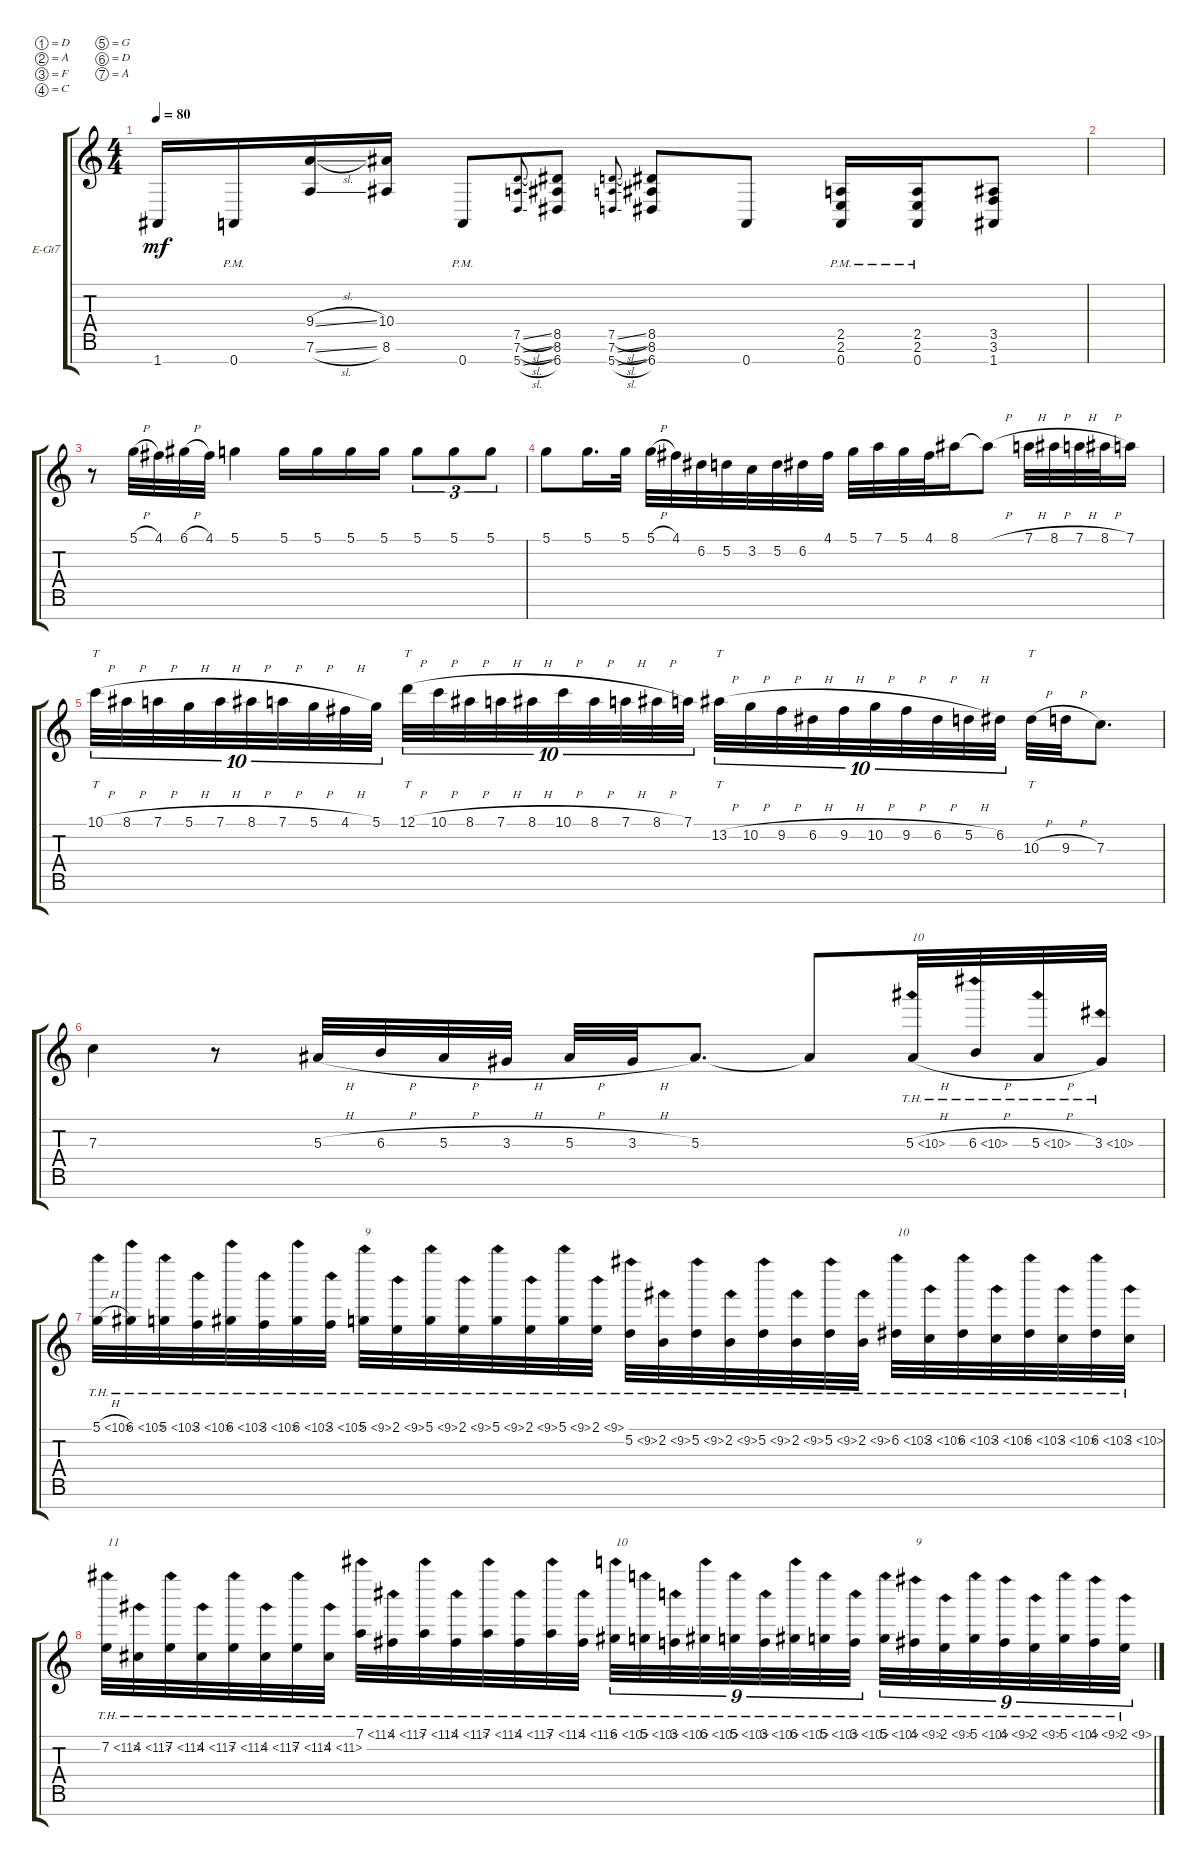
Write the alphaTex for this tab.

\defaultSystemsLayout 4
\bracketExtendMode groupsimilarinstruments
\firstSystemTrackNameOrientation horizontal
\otherSystemsTrackNameOrientation horizontal
\track ("MOREAN THE HUNGRY GOD" "E-Gt7") {instrument distortionguitar}
\staff {score tabs}
\tuning (D4 A3 F3 C3 G2 D2 A1)
\ts (4 4)
\tempo 80
\clef g2
\ks c
1.7{t}.16{dy mf} 0.7{pm}.16 (7.6{sl} 9.4{sl}).16 (8.6 10.4).16 0.7{pm}.8 (5.7{sl} 7.6{sl} 7.5{sl}).8{gr onbeat} (8.6 8.5 6.7).8 (5.7{sl} 7.6{sl} 7.5{sl}).8{gr onbeat} (8.6 8.5 6.7).8 0.7.8 (0.7{pm} 2.6{pm} 2.5{pm}).16 (0.7{pm} 2.6{pm} 2.5{pm}).16 (1.7 3.6 3.5).8 |
|
r.8 5.1{h}.32 4.1.32 6.1{h}.32 4.1.32 5.1.4 5.1.16 5.1.16 5.1.16 5.1.16 5.1.8{tu (3 2)} 5.1.8{tu (3 2)} 5.1.8{tu (3 2)} |
5.1.8 5.1.16{d} 5.1.32 5.1{h}.32 4.1.32 6.2.32 5.2.32 3.2.32 5.2.32 6.2.32 4.1.32 5.1.32 7.1.32 5.1.32 4.1.32 8.1.16 8.1{h t}.8 7.1{h}.32 8.1{h}.32 7.1{h}.32 8.1{h}.32 7.1.16 |
10.1{h}.32{tt tu (10 8)} 8.1{h}.32{tu (10 8)} 7.1{h}.32{tu (10 8)} 5.1{h}.32{tu (10 8)} 7.1{h}.32{tu (10 8)} 8.1{h}.32{tu (10 8)} 7.1{h}.32{tu (10 8)} 5.1{h}.32{tu (10 8)} 4.1{h}.32{tu (10 8)} 5.1.32{tu (10 8)} 12.1{h}.32{tt tu (10 8)} 10.1{h}.32{tu (10 8)} 8.1{h}.32{tu (10 8)} 7.1{h}.32{tu (10 8)} 8.1{h}.32{tu (10 8)} 10.1{h}.32{tu (10 8)} 8.1{h}.32{tu (10 8)} 7.1{h}.32{tu (10 8)} 8.1{h}.32{tu (10 8)} 7.1.32{tu (10 8)} 13.2{h}.32{tt tu (10 8)} 10.2{h}.32{tu (10 8)} 9.2{h}.32{tu (10 8)} 6.2{h}.32{tu (10 8)} 9.2{h}.32{tu (10 8)} 10.2{h}.32{tu (10 8)} 9.2{h}.32{tu (10 8)} 6.2{h}.32{tu (10 8)} 5.2{h}.32{tu (10 8)} 6.2.32{tu (10 8)} 10.3{h}.32{tt} 9.3{h}.32 7.3.8{d} |
7.3.4 r.8 5.3{h}.32 6.3{h}.32 5.3{h}.32 3.3{h}.32 5.3{h}.32 3.3{h}.32 5.3.8{d} 5.3{t}.8 5.3{th 5 h}.32{txt "10"} 6.3{th 4 h}.32 5.3{th 5 h}.32 3.3{th 7}.32 |
5.1{th 5 h}.32 6.1{th 4}.32 5.1{th 5}.32 3.1{th 7}.32 6.1{th 4}.32 3.1{th 7}.32 6.1{th 4}.32 3.1{th 7}.32 5.1{th 4}.32{txt "9"} 2.1{th 7}.32 5.1{th 4}.32 2.1{th 7}.32 5.1{th 4}.32 2.1{th 7}.32 5.1{th 4}.32 2.1{th 7}.32 5.2{th 4}.32 2.2{th 7}.32 5.2{th 4}.32 2.2{th 7}.32 5.2{th 4}.32 2.2{th 7}.32 5.2{th 4}.32 2.2{th 7}.32 6.2{th 4}.32{txt "10"} 3.2{th 7}.32 6.2{th 4}.32 3.2{th 7}.32 6.2{th 4}.32 3.2{th 7}.32 6.2{th 4}.32 3.2{th 7}.32 |
7.2{th 4}.32{txt "11"} 4.2{th 7}.32 7.2{th 4}.32 4.2{th 7}.32 7.2{th 4}.32 4.2{th 7}.32 7.2{th 4}.32 4.2{th 7}.32 7.1{th 4}.32 4.1{th 7}.32 7.1{th 4}.32 4.1{th 7}.32 7.1{th 4}.32 4.1{th 7}.32 7.1{th 4}.32 4.1{th 7}.32 6.1{th 4}.32{tu (9 8) txt "10"} 5.1{th 5}.32{tu (9 8)} 3.1{th 7}.32{tu (9 8)} 6.1{th 4}.32{tu (9 8)} 5.1{th 5}.32{tu (9 8)} 3.1{th 7}.32{tu (9 8)} 6.1{th 4}.32{tu (9 8)} 5.1{th 5}.32{tu (9 8)} 3.1{th 7}.32{tu (9 8)} 5.1{th 5}.32{tu (9 8)} 4.1{th 5}.32{tu (9 8) txt "9"} 2.1{th 7}.32{tu (9 8)} 5.1{th 5}.32{tu (9 8)} 4.1{th 5}.32{tu (9 8)} 2.1{th 7}.32{tu (9 8)} 5.1{th 5}.32{tu (9 8)} 4.1{th 5}.32{tu (9 8)} 2.1{th 7}.32{tu (9 8)}
